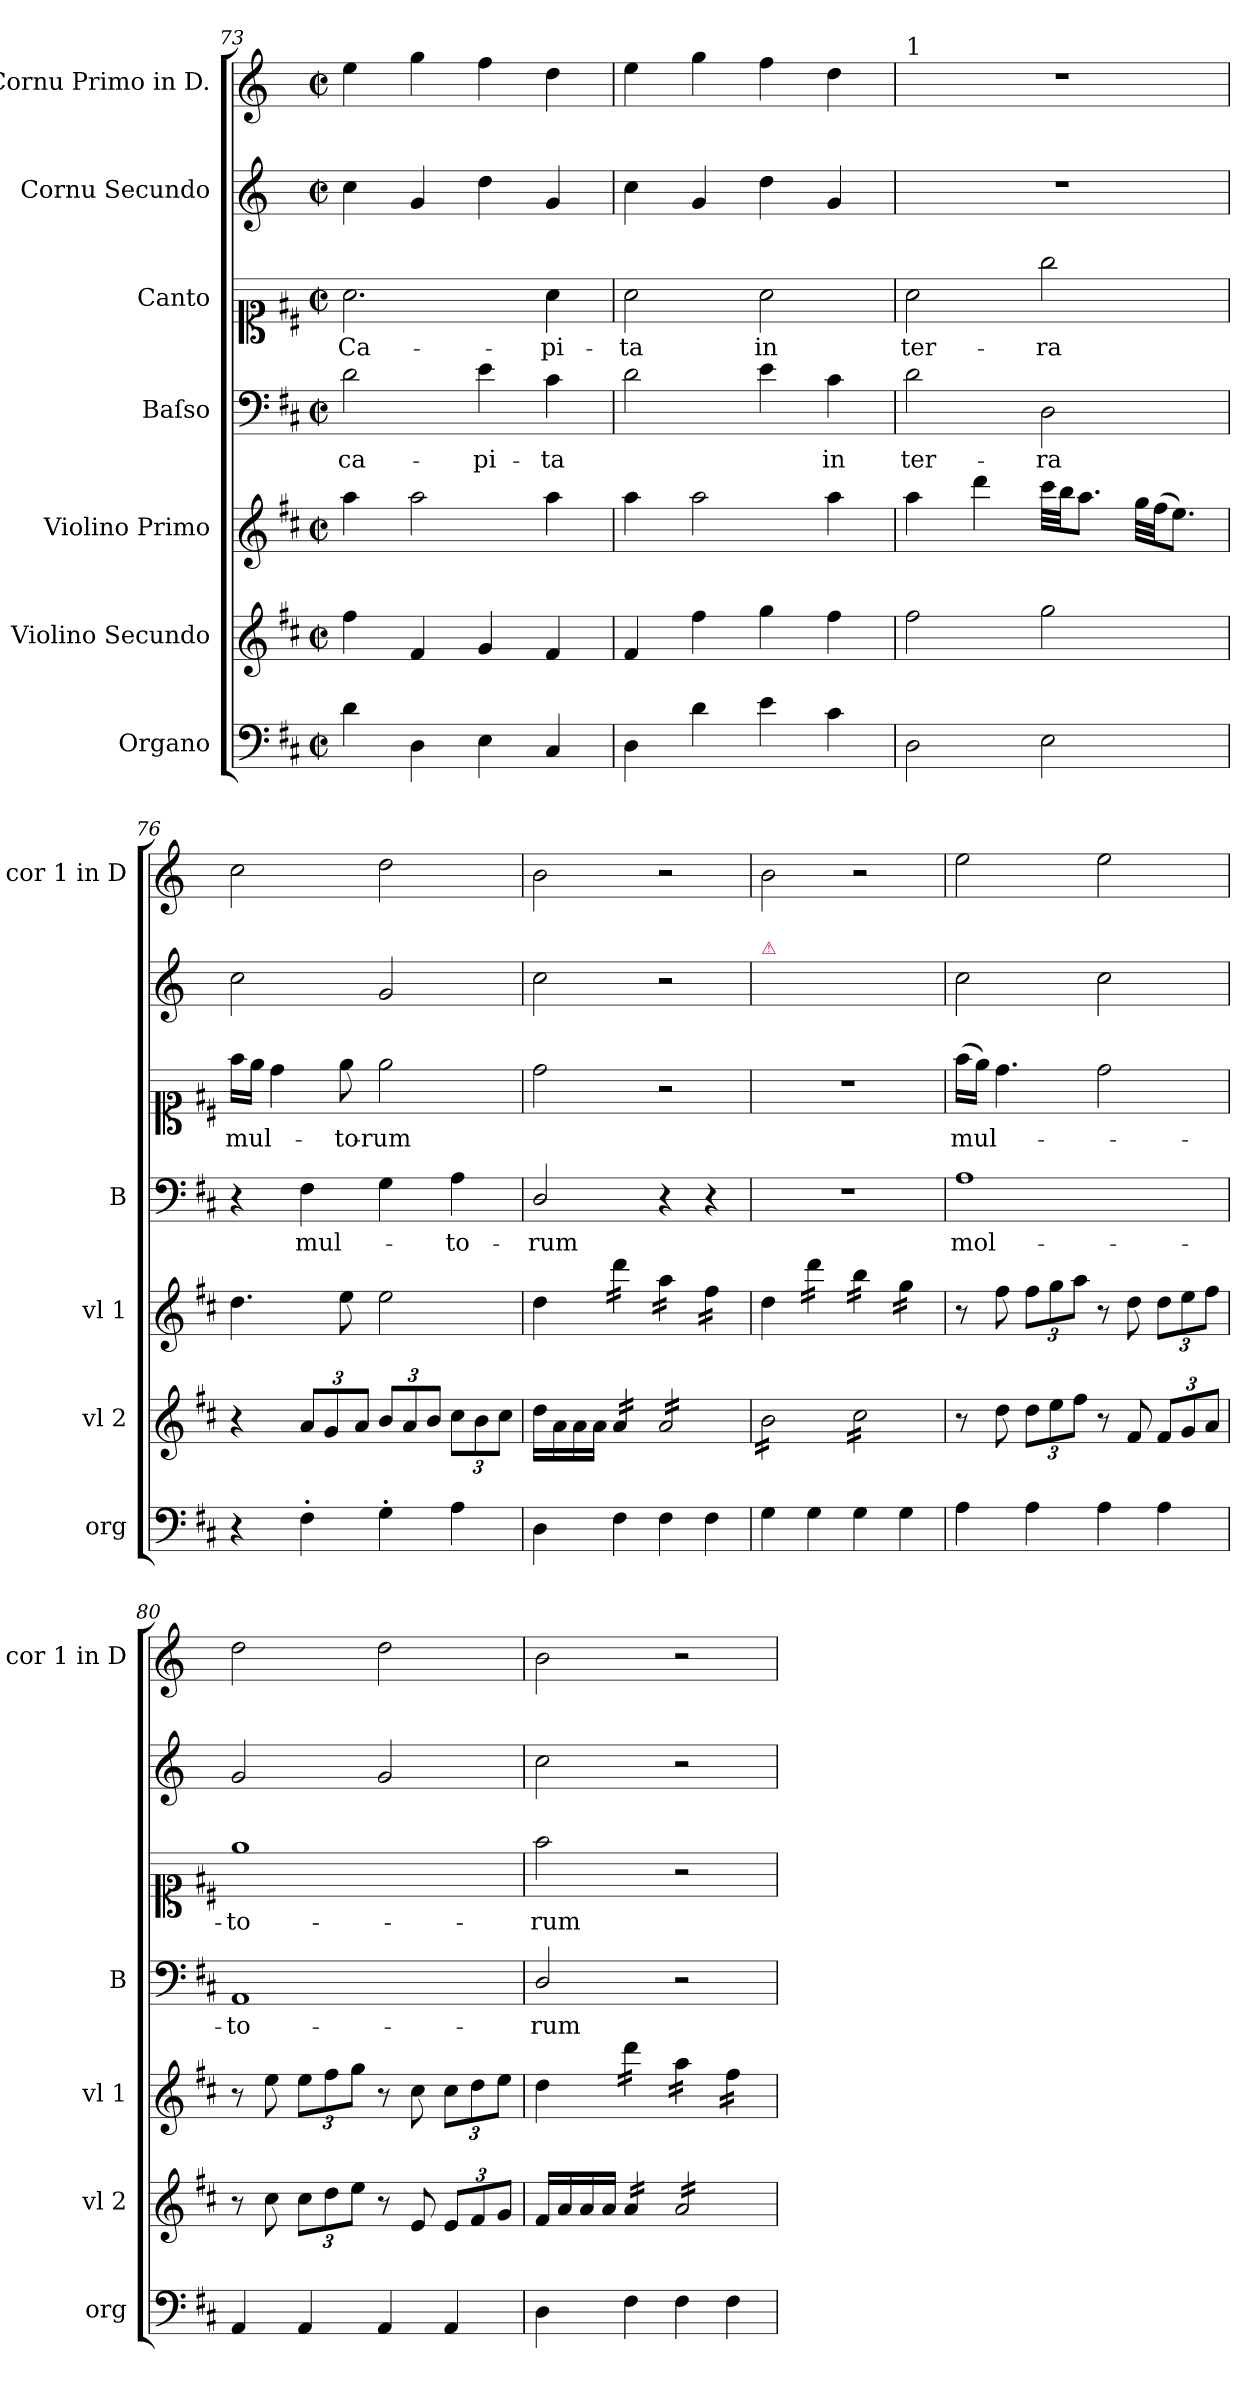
**kern	**kern	**kern	**kern	**text	**kern	**text	**kern	**kern
*part7	*part6	*part5	*part4	*part4	*part3	*part3	*part2	*part1
*staff7	*staff6	*staff5	*staff4	*staff4	*staff3	*staff3	*staff2	*staff1
*I"Organo	*I"Violino Secundo	*I"Violino Primo	*I"Baſso	*	*I"Canto	*	*I"Cornu Secundo	*I"Cornu Primo in D.
*I'org	*I'vl 2	*I'vl 1	*I'B	*	*	*	*	*I'cor 1 in D
*clefF4	*clefG2	*clefG2	*clefF4	*	*clefC1	*	*clefG2	*clefG2
*	*	*	*	*	*	*	*ITrd6c10	*ITrd6c10
*k[f#c#]	*k[f#c#]	*k[f#c#]	*k[f#c#]	*	*k[f#c#]	*	*k[f#c#]	*k[f#c#]
*D:	*D:	*D:	*D:	*	*D:	*	*D:	*D:
*M2/2	*M2/2	*M2/2	*M2/2	*	*M2/2	*	*M2/2	*M2/2
*met(c|)	*met(c|)	*met(c|)	*met(c|)	*	*met(c|)	*	*met(c|)	*met(c|)
=73	=73	=73	=73	=73	=73	=73	=73	=73
4d\	4ff#\	4aa\	2d\	ca-	2.a\	Ca-	4d\	4f#\
4D\	4f#/	2aa\	.	.	.	.	4A/	4a\
4E\	4g/	.	4e\	-pi-	.	.	4e\	4g\
4C#/	4f#/	4aa\	4c#\	-ta	4a\	-pi-	4A/	4e\
=74	=74	=74	=74	=74	=74	=74	=74	=74
4D\	4f#/	4aa\	2d\	.	2a\	-ta	4d\	4f#\
4d\	4ff#\	2aa\	.	.	.	.	4A/	4a\
4e\	4gg\	.	4e\	.	2a\	in	4e\	4g\
4c#\	4ff#\	4aa\	4c#\	in	.	.	4A/	4e\
=75	=75	=75	=75	=75	=75	=75	=75	=75
!	!	!	!	!	!	!	!	!LO:TX:a:t=1
2D\	2ff#\	4aa\	2d\	ter-	2a\	ter-	1r	1r
.	.	4ddd\	.	.	.	.	.	.
2E\	2gg\	32ccc#\LLL	2D\	-ra	2gg\	-ra	.	.
.	.	32bb\JJ	.	.	.	.	.	.
.	.	8.aa\J	.	.	.	.	.	.
.	.	32gg\LLL	.	.	.	.	.	.
.	.	(32ff#\JJ	.	.	.	.	.	.
.	.	8.ee\J)	.	.	.	.	.	.
=76	=76	=76	=76	=76	=76	=76	=76	=76
4r	4r	4.dd\	4r	.	16ff#\LL	mul-	2d\	2d\
.	.	.	.	.	16ee\JJ	.	.	.
.	.	.	.	.	4dd\	.	.	.
4F#'\	12a/L	.	4F#\	mul-	.	.	.	.
.	12g/	.	.	.	.	.	.	.
.	.	8ee\	.	.	8ee\	-to-	.	.
.	12a/J	.	.	.	.	.	.	.
4G'\	12b/L	2ee\	4G\	.	2ee\	-rum	2A/	2e\
.	12a/	.	.	.	.	.	.	.
.	12b/J	.	.	.	.	.	.	.
4A\	12cc#\L	.	4A\	-to-	.	.	.	.
.	12b\	.	.	.	.	.	.	.
.	12cc#\J	.	.	.	.	.	.	.
=77	=77	=77	=77	=77	=77	=77	=77	=77
4D\	16dd\LL	4dd\	2D/	-rum	2dd\	.	2d\	2c#\
.	16a\	.	.	.	.	.	.	.
.	16a\	.	.	.	.	.	.	.
.	16a\JJ	.	.	.	.	.	.	.
*	*tremolo	*	*	*	*	*	*	*
*	*	*tremolo	*	*	*	*	*	*
4F#\	16a/LL	16ddd\LL	.	.	.	.	.	.
.	16a/	16ddd\	.	.	.	.	.	.
.	16a/	16ddd\	.	.	.	.	.	.
.	16a/JJ	16ddd\JJ	.	.	.	.	.	.
4F#\	16a/LL	16aa\LL	4r	.	2r	.	2r	2r
.	16a/	16aa\	.	.	.	.	.	.
.	16a/	16aa\	.	.	.	.	.	.
.	16a/	16aa\JJ	.	.	.	.	.	.
4F#\	16a/	16ff#\LL	4r	.	.	.	.	.
.	16a/	16ff#\	.	.	.	.	.	.
.	16a/	16ff#\	.	.	.	.	.	.
.	16a/JJ	16ff#\JJ	.	.	.	.	.	.
*	*	*Xtremolo	*	*	*	*	*	*
=78	=78	=78	=78	=78	=78	=78	=78	=78
!	!	!	!	!	!	!	!LO:TX:a:color=crimson:t=⚠	!
4G\	16b\LL	4dd\	1r	.	1r	.	1ryy	2c#\
.	16b\	.	.	.	.	.	.	.
.	16b\	.	.	.	.	.	.	.
.	16b\	.	.	.	.	.	.	.
*	*	*tremolo	*	*	*	*	*	*
4G\	16b\	16ddd\LL	.	.	.	.	.	.
.	16b\	16ddd\	.	.	.	.	.	.
.	16b\	16ddd\	.	.	.	.	.	.
.	16b\JJ	16ddd\JJ	.	.	.	.	.	.
4G\	16cc#\LL	16bb\LL	.	.	.	.	.	2r
.	16cc#\	16bb\	.	.	.	.	.	.
.	16cc#\	16bb\	.	.	.	.	.	.
.	16cc#\	16bb\JJ	.	.	.	.	.	.
4G\	16cc#\	16gg\LL	.	.	.	.	.	.
.	16cc#\	16gg\	.	.	.	.	.	.
.	16cc#\	16gg\	.	.	.	.	.	.
.	16cc#\JJ	16gg\JJ	.	.	.	.	.	.
*	*	*Xtremolo	*	*	*	*	*	*
*	*Xtremolo	*	*	*	*	*	*	*
=79	=79	=79	=79	=79	=79	=79	=79	=79
4A\	8r	8r	1A	mol-	(16ff#\LL	mul-	2d\	2f#\
.	.	.	.	.	16ee\JJ)	.	.	.
.	8dd\	8ff#\	.	.	4.dd\	.	.	.
4A\	12dd\L	12ff#\L	.	.	.	.	.	.
.	12ee\	12gg\	.	.	.	.	.	.
.	12ff#\J	12aa\J	.	.	.	.	.	.
4A\	8r	8r	.	.	2dd\	.	2d\	2f#\
.	8f#/	8dd\	.	.	.	.	.	.
4A\	12f#/L	12dd\L	.	.	.	.	.	.
.	12g/	12ee\	.	.	.	.	.	.
.	12a/J	12ff#\J	.	.	.	.	.	.
=80	=80	=80	=80	=80	=80	=80	=80	=80
4AA/	8r	8r	1AA	-to-	1ee	-to-	2A/	2e\
.	8cc#\	8ee\	.	.	.	.	.	.
4AA/	12cc#\L	12ee\L	.	.	.	.	.	.
.	12dd\	12ff#\	.	.	.	.	.	.
.	12ee\J	12gg\J	.	.	.	.	.	.
4AA/	8r	8r	.	.	.	.	2A/	2e\
.	8e/	8cc#\	.	.	.	.	.	.
4AA/	12e/L	12cc#\L	.	.	.	.	.	.
.	12f#/	12dd\	.	.	.	.	.	.
.	12g/J	12ee\J	.	.	.	.	.	.
=81	=81	=81	=81	=81	=81	=81	=81	=81
4D\	16f#/LL	4dd\	2D/	-rum	2ff#\	-rum	2d\	2c#\
.	16a/	.	.	.	.	.	.	.
.	16a/	.	.	.	.	.	.	.
.	16a/JJ	.	.	.	.	.	.	.
*	*tremolo	*	*	*	*	*	*	*
*	*	*tremolo	*	*	*	*	*	*
4F#\	16a/LL	16ddd\LL	.	.	.	.	.	.
.	16a/	16ddd\	.	.	.	.	.	.
.	16a/	16ddd\	.	.	.	.	.	.
.	16a/JJ	16ddd\JJ	.	.	.	.	.	.
4F#\	16a/LL	16aa\LL	2r	.	2r	.	2r	2r
.	16a/	16aa\	.	.	.	.	.	.
.	16a/	16aa\	.	.	.	.	.	.
.	16a/	16aa\JJ	.	.	.	.	.	.
4F#\	16a/	16ff#\LL	.	.	.	.	.	.
.	16a/	16ff#\	.	.	.	.	.	.
.	16a/	16ff#\	.	.	.	.	.	.
.	16a/JJ	16ff#\JJ	.	.	.	.	.	.
*	*	*Xtremolo	*	*	*	*	*	*
*	*Xtremolo	*	*	*	*	*	*	*
=	=	=	=	=	=	=	=	=
*-	*-	*-	*-	*-	*-	*-	*-	*-
